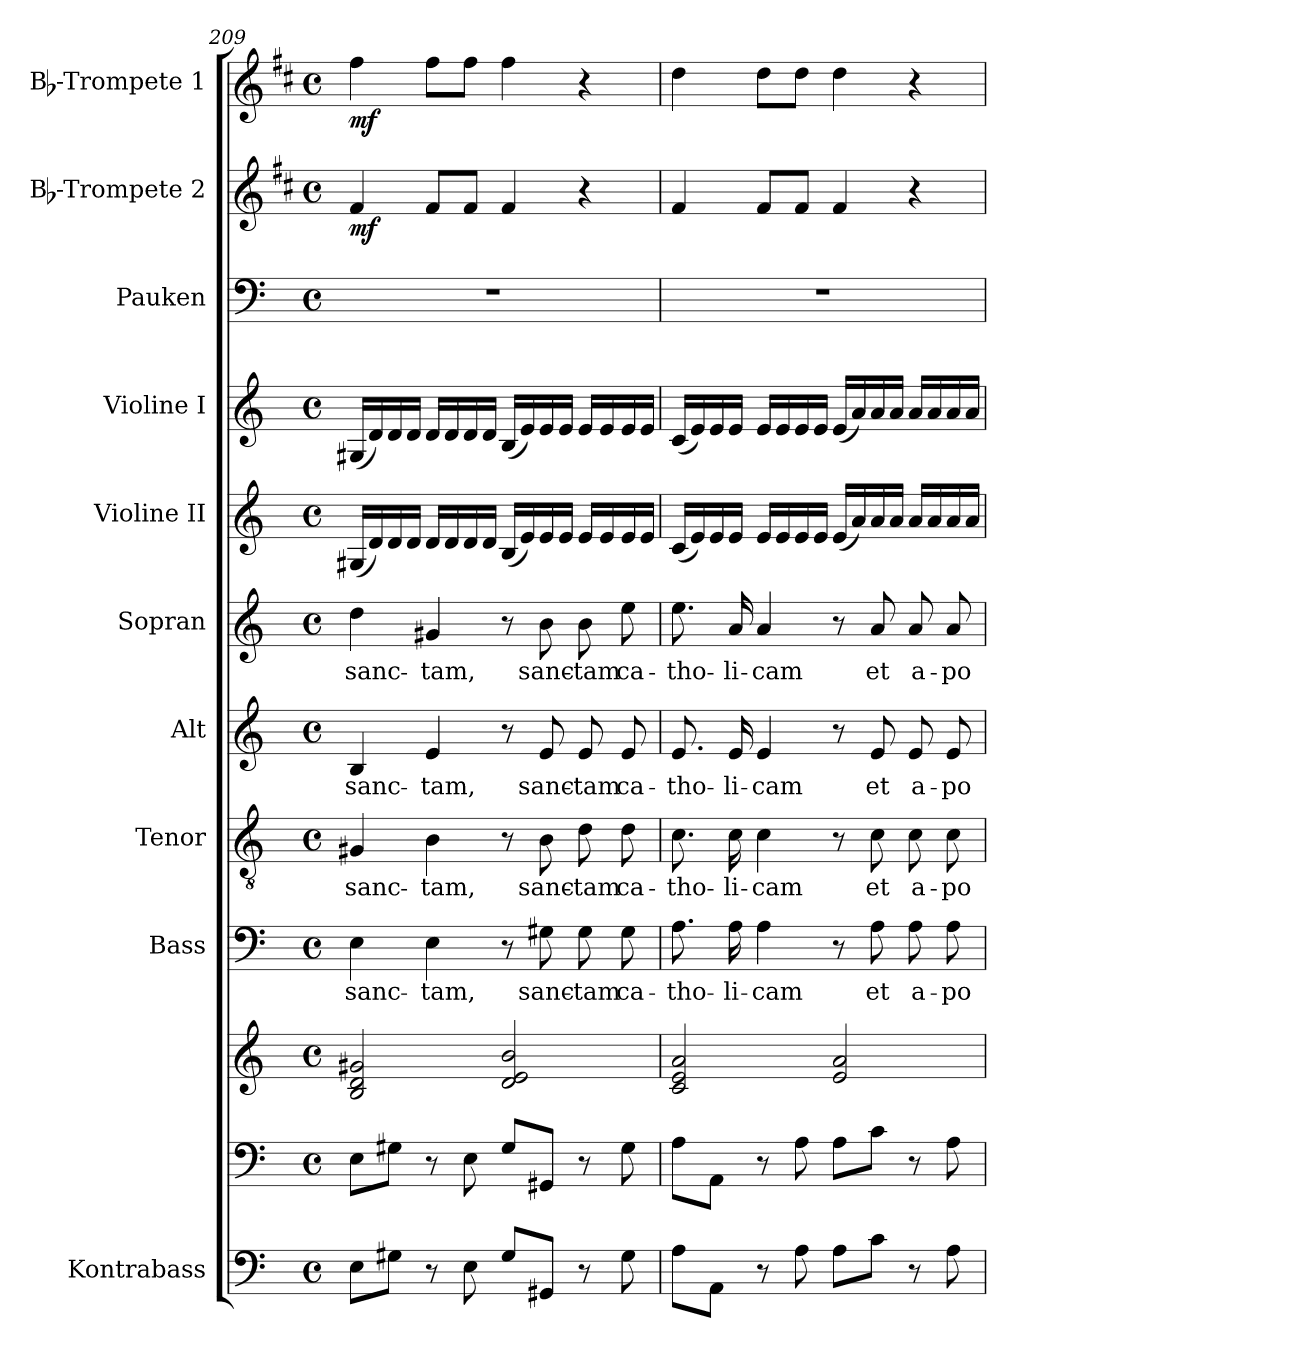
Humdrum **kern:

**kern	**kern	**kern	**kern	**text	**kern	**text	**kern	**text	**kern	**text	**kern	**kern	**kern	**kern	**dynam	**kern	**dynam
*part11	*part10	*part10	*part9	*part9	*part8	*part8	*part7	*part7	*part6	*part6	*part5	*part4	*part3	*part2	*part2	*part1	*part1
*staff12	*staff11	*staff10	*staff9	*staff9	*staff8	*staff8	*staff7	*staff7	*staff6	*staff6	*staff5	*staff4	*staff3	*staff2	*staff2	*staff1	*staff1
*I"Kontrabass	*	*	*I"Bass	*	*I"Tenor	*	*I"Alt	*	*I"Sopran	*	*I"Violine II	*I"Violine I	*I"Pauken	*I"Bb-Trompete 2	*	*I"Bb-Trompete 1	*
*I'Kb.	*	*	*I'B.	*	*I'T.	*	*I'A.	*	*I'S.	*	*I'Vl. II	*I'Vl. I	*I'Pk.	*I'Bb Trp. 2	*	*I'Bb Trp. 1	*
*clefF4	*clefF4	*clefG2	*clefF4	*	*clefGv2	*	*clefG2	*	*clefG2	*	*clefG2	*clefG2	*clefF4	*clefG2	*	*clefG2	*
*ITrd7c12	*	*	*	*	*	*	*	*	*	*	*	*	*	*ITrd1c2	*	*ITrd1c2	*
*k[]	*k[]	*k[]	*k[]	*	*k[]	*	*k[]	*	*k[]	*	*k[]	*k[]	*k[]	*k[]	*	*k[]	*
*C:	*C:	*C:	*C:	*	*C:	*	*C:	*	*C:	*	*C:	*C:	*C:	*C:	*	*C:	*
*M4/4	*M4/4	*M4/4	*M4/4	*	*M4/4	*	*M4/4	*	*M4/4	*	*M4/4	*M4/4	*M4/4	*M4/4	*	*M4/4	*
*met(c)	*met(c)	*met(c)	*met(c)	*	*met(c)	*	*met(c)	*	*met(c)	*	*met(c)	*met(c)	*met(c)	*met(c)	*	*met(c)	*
=209	=209	=209	=209	=209	=209	=209	=209	=209	=209	=209	=209	=209	=209	=209	=209	=209	=209
!	!	!	!	!LO:LY:b	!	!LO:LY:b	!	!LO:LY:b	!	!LO:LY:b	!	!	!	!	!LO:DY:b	!	!LO:DY:b
8EE\L	8E\L	2B/ 2d/ 2g#X/	4E\	sanc-	4G#X/	sanc-	4B/	sanc-	4dd\	sanc-	(<16G#X/LL	(<16G#X/LL	1r	4e/	mf	4ee\	mf
.	.	.	.	.	.	.	.	.	.	.	16d/)	16d/)	.	.	.	.	.
8GG#X\J	8G#X\J	.	.	.	.	.	.	.	.	.	16d/	16d/	.	.	.	.	.
.	.	.	.	.	.	.	.	.	.	.	16d/JJ	16d/JJ	.	.	.	.	.
!	!	!	!	!LO:LY:b	!	!LO:LY:b	!	!LO:LY:b	!	!LO:LY:b	!	!	!	!	!	!	!
8r	8r	.	4E\	-tam,	4B\	-tam,	4e/	-tam,	4g#X/	-tam,	16d/LL	16d/LL	.	8e/L	.	8ee\L	.
.	.	.	.	.	.	.	.	.	.	.	16d/	16d/	.	.	.	.	.
8EE\	8E\	.	.	.	.	.	.	.	.	.	16d/	16d/	.	8e/J	.	8ee\J	.
.	.	.	.	.	.	.	.	.	.	.	16d/JJ	16d/JJ	.	.	.	.	.
8GG#/L	8G#/L	2d/ 2e/ 2b/	8r	.	8r	.	8r	.	8r	.	(<16B/LL	(<16B/LL	.	4e/	.	4ee\	.
.	.	.	.	.	.	.	.	.	.	.	16e/)	16e/)	.	.	.	.	.
!	!	!	!	!LO:LY:b	!	!LO:LY:b	!	!LO:LY:b	!	!LO:LY:b	!	!	!	!	!	!	!
8GGG#X/J	8GG#X/J	.	8G#X\	sanc-	8B\	sanc-	8e/	sanc-	8b\	sanc-	16e/	16e/	.	.	.	.	.
.	.	.	.	.	.	.	.	.	.	.	16e/JJ	16e/JJ	.	.	.	.	.
!	!	!	!	!LO:LY:b	!	!LO:LY:b	!	!LO:LY:b	!	!LO:LY:b	!	!	!	!	!	!	!
8r	8r	.	8G#\	-tam	8d\	-tam	8e/	-tam	8b\	-tam	16e/LL	16e/LL	.	4r	.	4r	.
.	.	.	.	.	.	.	.	.	.	.	16e/	16e/	.	.	.	.	.
!	!	!	!	!LO:LY:b	!	!LO:LY:b	!	!LO:LY:b	!	!LO:LY:b	!	!	!	!	!	!	!
8GG#\	8G#\	.	8G#\	ca-	8d\	ca-	8e/	ca-	8ee\	ca-	16e/	16e/	.	.	.	.	.
.	.	.	.	.	.	.	.	.	.	.	16e/JJ	16e/JJ	.	.	.	.	.
=210	=210	=210	=210	=210	=210	=210	=210	=210	=210	=210	=210	=210	=210	=210	=210	=210	=210
!	!	!	!	!LO:LY:b	!	!LO:LY:b	!	!LO:LY:b	!	!LO:LY:b	!	!	!	!	!	!	!
8AA\L	8A\L	2c/ 2e/ 2a/	8.A\	-tho-	8.c\	-tho-	8.e/	-tho-	8.ee\	-tho-	(<16c/LL	(<16c/LL	1r	4e/	.	4cc\	.
.	.	.	.	.	.	.	.	.	.	.	16e/)	16e/)	.	.	.	.	.
8AAA\J	8AA\J	.	.	.	.	.	.	.	.	.	16e/	16e/	.	.	.	.	.
!	!	!	!	!LO:LY:b	!	!LO:LY:b	!	!LO:LY:b	!	!LO:LY:b	!	!	!	!	!	!	!
.	.	.	16A\	-li-	16c\	-li-	16e/	-li-	16a/	-li-	16e/JJ	16e/JJ	.	.	.	.	.
!	!	!	!	!LO:LY:b	!	!LO:LY:b	!	!LO:LY:b	!	!LO:LY:b	!	!	!	!	!	!	!
8r	8r	.	4A\	-cam	4c\	-cam	4e/	-cam	4a/	-cam	16e/LL	16e/LL	.	8e/L	.	8cc\L	.
.	.	.	.	.	.	.	.	.	.	.	16e/	16e/	.	.	.	.	.
8AA\	8A\	.	.	.	.	.	.	.	.	.	16e/	16e/	.	8e/J	.	8cc\J	.
.	.	.	.	.	.	.	.	.	.	.	16e/JJ	16e/JJ	.	.	.	.	.
8AA\L	8A\L	2e/ 2a/	8r	.	8r	.	8r	.	8r	.	(<16e/LL	(<16e/LL	.	4e/	.	4cc\	.
.	.	.	.	.	.	.	.	.	.	.	16a/)	16a/)	.	.	.	.	.
!	!	!	!	!LO:LY:b	!	!LO:LY:b	!	!LO:LY:b	!	!LO:LY:b	!	!	!	!	!	!	!
8C\J	8c\J	.	8A\	et	8c\	et	8e/	et	8a/	et	16a/	16a/	.	.	.	.	.
.	.	.	.	.	.	.	.	.	.	.	16a/JJ	16a/JJ	.	.	.	.	.
!	!	!	!	!LO:LY:b	!	!LO:LY:b	!	!LO:LY:b	!	!LO:LY:b	!	!	!	!	!	!	!
8r	8r	.	8A\	a-	8c\	a-	8e/	a-	8a/	a-	16a/LL	16a/LL	.	4r	.	4r	.
.	.	.	.	.	.	.	.	.	.	.	16a/	16a/	.	.	.	.	.
!	!	!	!	!LO:LY:b	!	!LO:LY:b	!	!LO:LY:b	!	!LO:LY:b	!	!	!	!	!	!	!
8AA\	8A\	.	8A\	-po-	8c\	-po-	8e/	-po-	8a/	-po-	16a/	16a/	.	.	.	.	.
.	.	.	.	.	.	.	.	.	.	.	16a/JJ	16a/JJ	.	.	.	.	.
=	=	=	=	=	=	=	=	=	=	=	=	=	=	=	=	=	=
*-	*-	*-	*-	*-	*-	*-	*-	*-	*-	*-	*-	*-	*-	*-	*-	*-	*-
